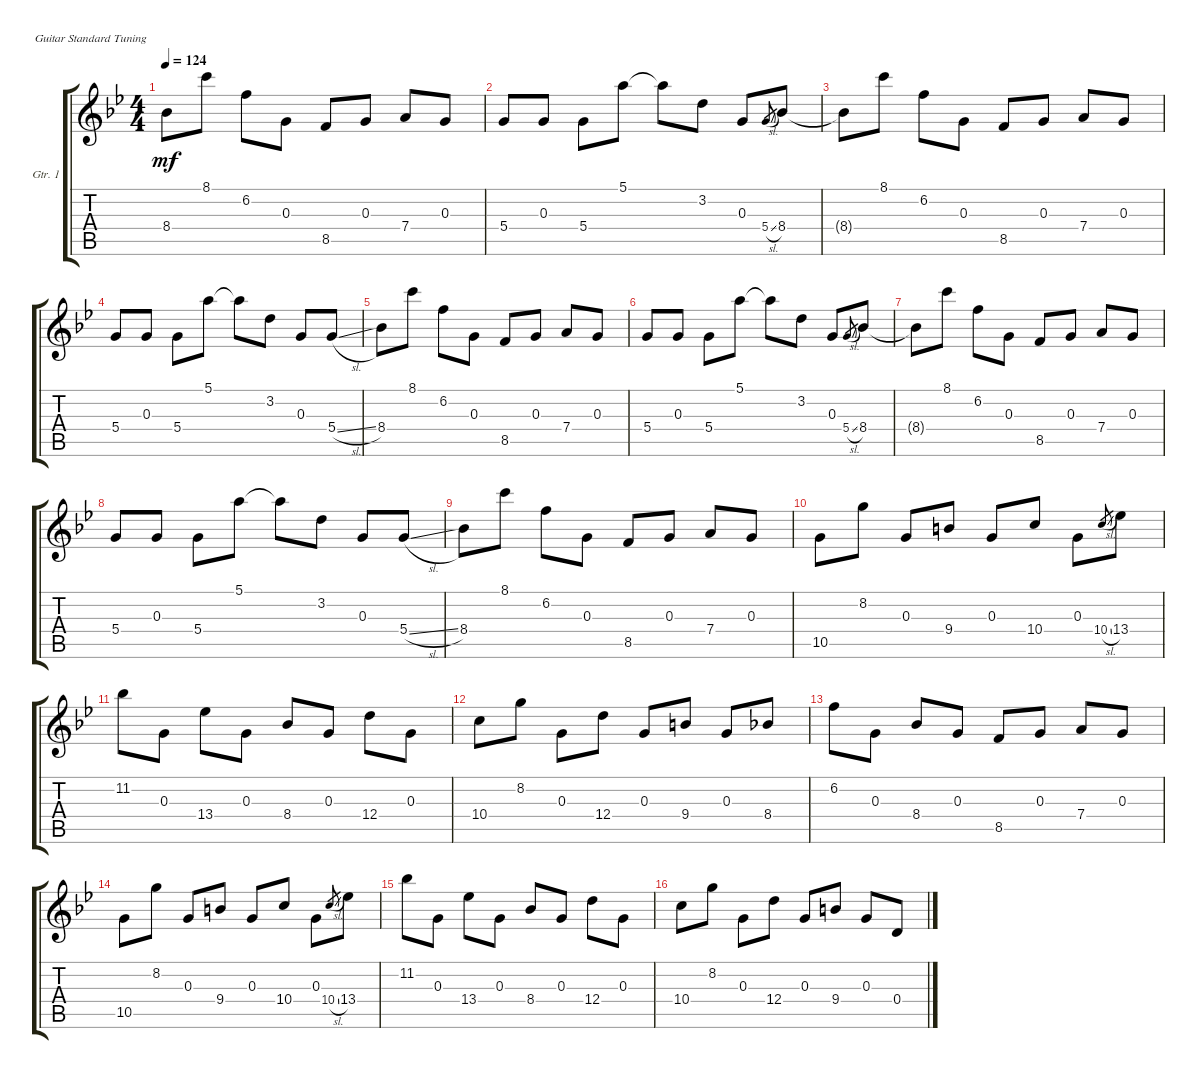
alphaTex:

\defaultSystemsLayout 4
\bracketExtendMode groupsimilarinstruments
\firstSystemTrackNameOrientation horizontal
\otherSystemsTrackNameOrientation horizontal
\track ("Guitar 1" "Gtr. 1") {instrument acousticguitarsteel}
\staff {score tabs}
\tuning (E4 B3 G3 D3 A2 E2)
\ts (4 4)
\tempo 124
\clef g2
\ks gminor
8.4.8{dy mf} 8.1.8 6.2.8 0.3.8 8.5.8 0.3.8 7.4.8 0.3.8 |
5.4.8 0.3.8 5.4.8 5.1.8 5.1{t}.8 3.2.8 0.3.8 5.4{sl}.8{gr} 8.4.8 |
8.4{t}.8 8.1.8 6.2.8 0.3.8 8.5.8 0.3.8 7.4.8 0.3.8 |
5.4.8 0.3.8 5.4.8 5.1.8 5.1{t}.8 3.2.8 0.3.8 5.4{sl}.8 |
8.4.8 8.1.8 6.2.8 0.3.8 8.5.8 0.3.8 7.4.8 0.3.8 |
5.4.8 0.3.8 5.4.8 5.1.8 5.1{t}.8 3.2.8 0.3.8 5.4{sl}.8{gr} 8.4.8 |
8.4{t}.8 8.1.8 6.2.8 0.3.8 8.5.8 0.3.8 7.4.8 0.3.8 |
5.4.8 0.3.8 5.4.8 5.1.8 5.1{t}.8 3.2.8 0.3.8 5.4{sl}.8 |
8.4.8 8.1.8 6.2.8 0.3.8 8.5.8 0.3.8 7.4.8 0.3.8 |
10.5.8 8.2.8 0.3.8 9.4.8 0.3.8 10.4.8 0.3.8 10.4{sl}.8{gr} 13.4.8 |
11.2.8 0.3.8 13.4.8 0.3.8 8.4.8 0.3.8 12.4.8 0.3.8 |
10.4.8 8.2.8 0.3.8 12.4.8 0.3.8 9.4.8 0.3.8 8.4.8 |
6.2.8 0.3.8 8.4.8 0.3.8 8.5.8 0.3.8 7.4.8 0.3.8 |
10.5.8 8.2.8 0.3.8 9.4.8 0.3.8 10.4.8 0.3.8 10.4{sl}.8{gr} 13.4.8 |
11.2.8 0.3.8 13.4.8 0.3.8 8.4.8 0.3.8 12.4.8 0.3.8 |
10.4.8 8.2.8 0.3.8 12.4.8 0.3.8 9.4.8 0.3.8 0.4.8
